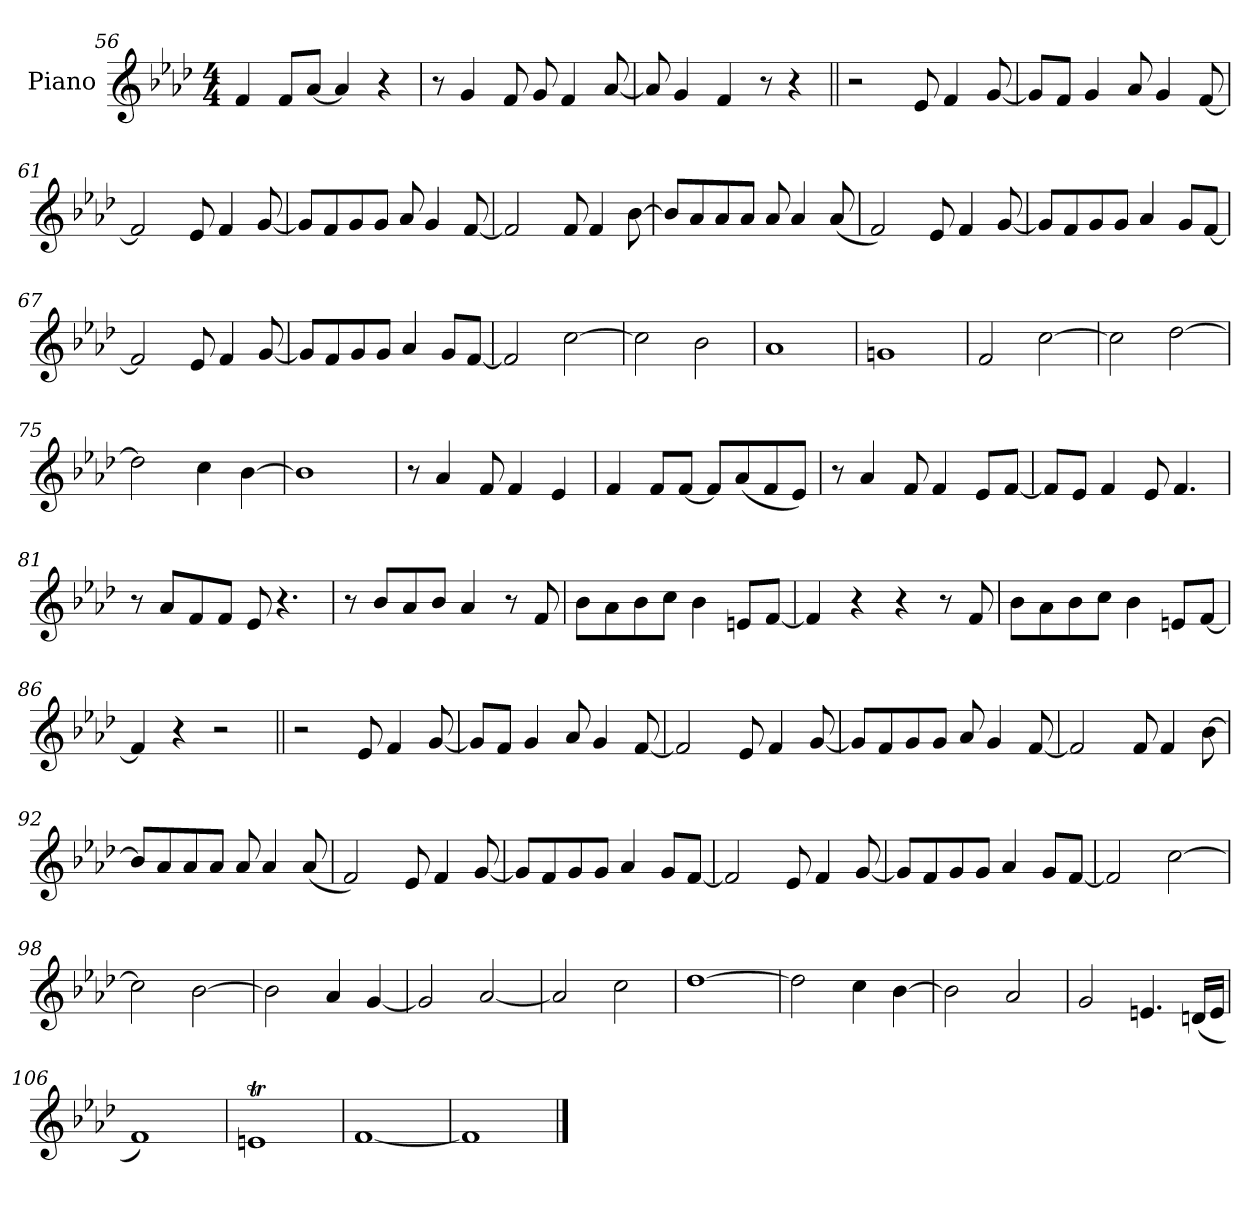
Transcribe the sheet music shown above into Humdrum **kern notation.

**kern
*part1
*staff1
*I"Piano
*I'Pno.
*clefG2
*k[b-e-a-d-]
*M4/4
=56
4f
8fL
[8a-J
4a-]
4r
=57
8r
4g
8f
8g
4f
[8a-
=58
8a-]
4g
4f
8r
4r
=59||
2r
8e-
4f
[8g
=60
8gL]
8fJ
4g
8a-
4g
[8f
=61
2f]
8e-
4f
[8g
=62
8gL]
8f
8g
8gJ
8a-
4g
[8f
=63
2f]
8f
4f
[8b-
=64
8b-L]
8a-
8a-
8a-J
8a-
4a-
(<8a-
=65
2f)
8e-
4f
[8g
=66
8gL]
8f
8g
8gJ
4a-
8gL
[8fJ
=67
2f]
8e-
4f
[8g
=68
8gL]
8f
8g
8gJ
4a-
8gL
[8fJ
=69
2f]
[2cc!
=70
2cc!]
2b-!
=71
1a-!
=72
1gn!
=73
2f!
[2cc!
=74
2cc!]
[2dd-!
=75
2dd-!]
4cc!
[4b-!
=76
1b-!]
=77
8r
4a-
8f
4f
4e-
=78
4f
8fL
[8fJ
8fL]
(<8a-
8f
8e-J)
=79
8r
4a-
8f
4f
8e-L
[8fJ
=80
8fL]
8e-J
4f
8e-
4.f
=81
8r
8a-L
8f
8fJ
8e-
4.r
=82
8r
8b-L
8a-
8b-J
4a-
8r
8f
=83
8b-L
8a-
8b-
8ccJ
4b-
8enL
[8fJ
=84
4f]
4r
4r
8r
8f
=85
8b-L
8a-
8b-
8ccJ
4b-
8enL
[8fJ
=86
4f]
4r
2r
=87||
2r
8e-
4f
[8g
=88
8gL]
8fJ
4g
8a-
4g
[8f
=89
2f]
8e-
4f
[8g
=90
8gL]
8f
8g
8gJ
8a-
4g
[8f
=91
2f]
8f
4f
[8b-
=92
8b-L]
8a-
8a-
8a-J
8a-
4a-
(<8a-
=93
2f)
8e-
4f
[8g
=94
8gL]
8f
8g
8gJ
4a-
8gL
[8fJ
=95
2f]
8e-
4f
[8g
=96
8gL]
8f
8g
8gJ
4a-
8gL
[8fJ
=97
2f]
[2cc!
=98
2cc!]
[2b-!
=99
2b-!]
4a-!
[4g!
=100
2g!]
[2a-!
=101
2a-!]
2cc!
=102
[1dd-!
=103
2dd-!]
4cc!
[4b-!
=104
2b-!]
2a-!
=105
2g!
4.en!
(<16dn!LL
16e!JJ
=106
1f!)
=107
1ent!
=108
[1f!
=109
1f!]
==
*-
